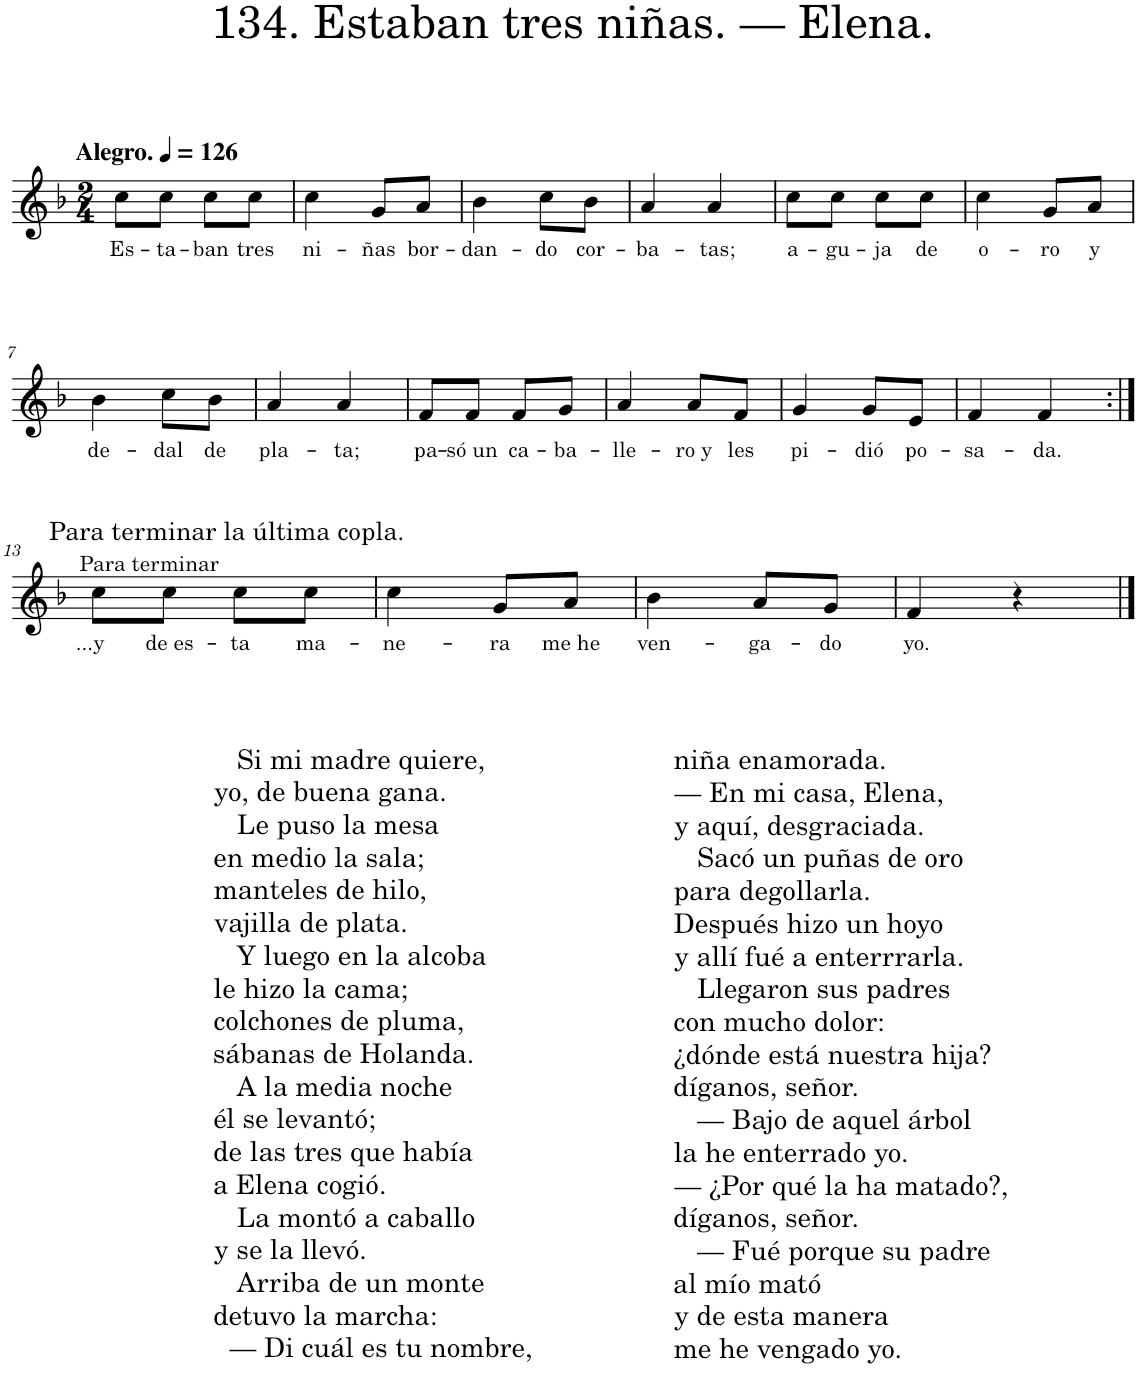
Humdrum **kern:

**kern	**text
*part1	*part1
*staff1	*staff1
*I"Piano	*
*I'Pno.	*
*clefG2	*
*k[b-]	*
*M2/4	*
*MM126	*
=1	=1
!LO:TX:a:B:t=Alegro.	!
!	!LO:LY:b
8cc\L	Es-
!	!LO:LY:b
8cc\J	-ta-
!	!LO:LY:b
8cc\L	-ban
!	!LO:LY:b
8cc\J	tres
=2	=2
!	!LO:LY:b
4cc\	ni-
!	!LO:LY:b
8g/L	-ñas
!	!LO:LY:b
8a/J	bor-
=3	=3
!	!LO:LY:b
4b-\	-dan-
!	!LO:LY:b
8cc\L	-do
!	!LO:LY:b
8b-\J	cor-
=4	=4
!	!LO:LY:b
4a/	-ba-
!	!LO:LY:b
4a/	-tas;
=5	=5
!	!LO:LY:b
8cc\L	a-
!	!LO:LY:b
8cc\J	-gu-
!	!LO:LY:b
8cc\L	-ja
!	!LO:LY:b
8cc\J	de
=6	=6
!	!LO:LY:b
4cc\	o-
!	!LO:LY:b
8g/L	-ro
!	!LO:LY:b
8a/J	y
!!LO:LB:g=z
=7	=7
!	!LO:LY:b
4b-\	de-
!	!LO:LY:b
8cc\L	-dal
!	!LO:LY:b
8b-\J	de
=8	=8
!	!LO:LY:b
4a/	pla-
!	!LO:LY:b
4a/	-ta;
=9	=9
!	!LO:LY:b
8f/L	pa-
!	!LO:LY:b
8f/J	-só un
!	!LO:LY:b
8f/L	ca-
!	!LO:LY:b
8g/J	-ba-
=10	=10
!	!LO:LY:b
4a/	-lle-
!	!LO:LY:b
8a/L	-ro y
!	!LO:LY:b
8f/J	les
=11	=11
!	!LO:LY:b
4g/	pi-
!	!LO:LY:b
8g/L	-dió
!	!LO:LY:b
8e/J	po-
=12	=12
!	!LO:LY:b
4f/	-sa-
!	!LO:LY:b
4f/	-da.
!!LO:LB:g=z
=13:|!	=13:|!
!LO:TX:a:t=Para terminar	!
!LO:TX:b:t=Si mi madre quiere,	!
!LO:TX:b:t=yo, de buena gana.	!
!LO:TX:b:t=Le puso la mesa	!
!LO:TX:b:t=en medio la sala;	!
!LO:TX:b:t=manteles de hilo,	!
!LO:TX:b:t=vajilla de plata.	!
!LO:TX:b:t=Y luego en la alcoba	!
!LO:TX:b:t=le hizo la cama;	!
!LO:TX:b:t=colchones de pluma,	!
!LO:TX:b:t=sábanas de Holanda.	!
!LO:TX:b:t=A la media noche	!
!LO:TX:b:t=él se levantó;	!
!LO:TX:b:t=de las tres que había	!
!LO:TX:b:t=a Elena cogió.	!
!LO:TX:b:t=La montó a caballo	!
!LO:TX:b:t=y se la llevó.	!
!LO:TX:b:t=Arriba de un monte	!
!LO:TX:b:t=detuvo la marcha&colon;	!
!LO:TX:b:t=— Di cuál es tu nombre,	!
!	!LO:LY:b
8cc\L	...y
!LO:TX:a:t=Para terminar la última copla.	!
!	!LO:LY:b
8cc\J	de es-
!LO:TX:b:t=niña enamorada.	!
!LO:TX:b:t=— En mi casa, Elena,	!
!LO:TX:b:t=y aquí, desgraciada.	!
!LO:TX:b:t=Sacó un puñas de oro	!
!LO:TX:b:t=para degollarla.	!
!LO:TX:b:t=Después hizo un hoyo	!
!LO:TX:b:t=y allí fué a enterrrarla.	!
!LO:TX:b:t=Llegaron sus padres	!
!LO:TX:b:t=con mucho dolor&colon;	!
!LO:TX:b:t=¿dónde está nuestra hija?	!
!LO:TX:b:t=díganos, señor.	!
!LO:TX:b:t=— Bajo de aquel árbol	!
!LO:TX:b:t=la he enterrado yo.	!
!LO:TX:b:t=— ¿Por qué la ha matado?,	!
!LO:TX:b:t=díganos, señor.	!
!LO:TX:b:t=— Fué porque su padre	!
!LO:TX:b:t=al mío mató	!
!LO:TX:b:t=y de esta manera	!
!LO:TX:b:t=me he vengado yo.	!
!	!LO:LY:b
8cc\L	-ta
!	!LO:LY:b
8cc\J	ma-
=14	=14
!	!LO:LY:b
4cc\	-ne-
!	!LO:LY:b
8g/L	-ra
!	!LO:LY:b
8a/J	me he
=15	=15
!	!LO:LY:b
4b-\	ven-
!	!LO:LY:b
8a/L	-ga-
!	!LO:LY:b
8g/J	-do
=16	=16
!	!LO:LY:b
4f/	yo.
4r	.
==	==
*-	*-
